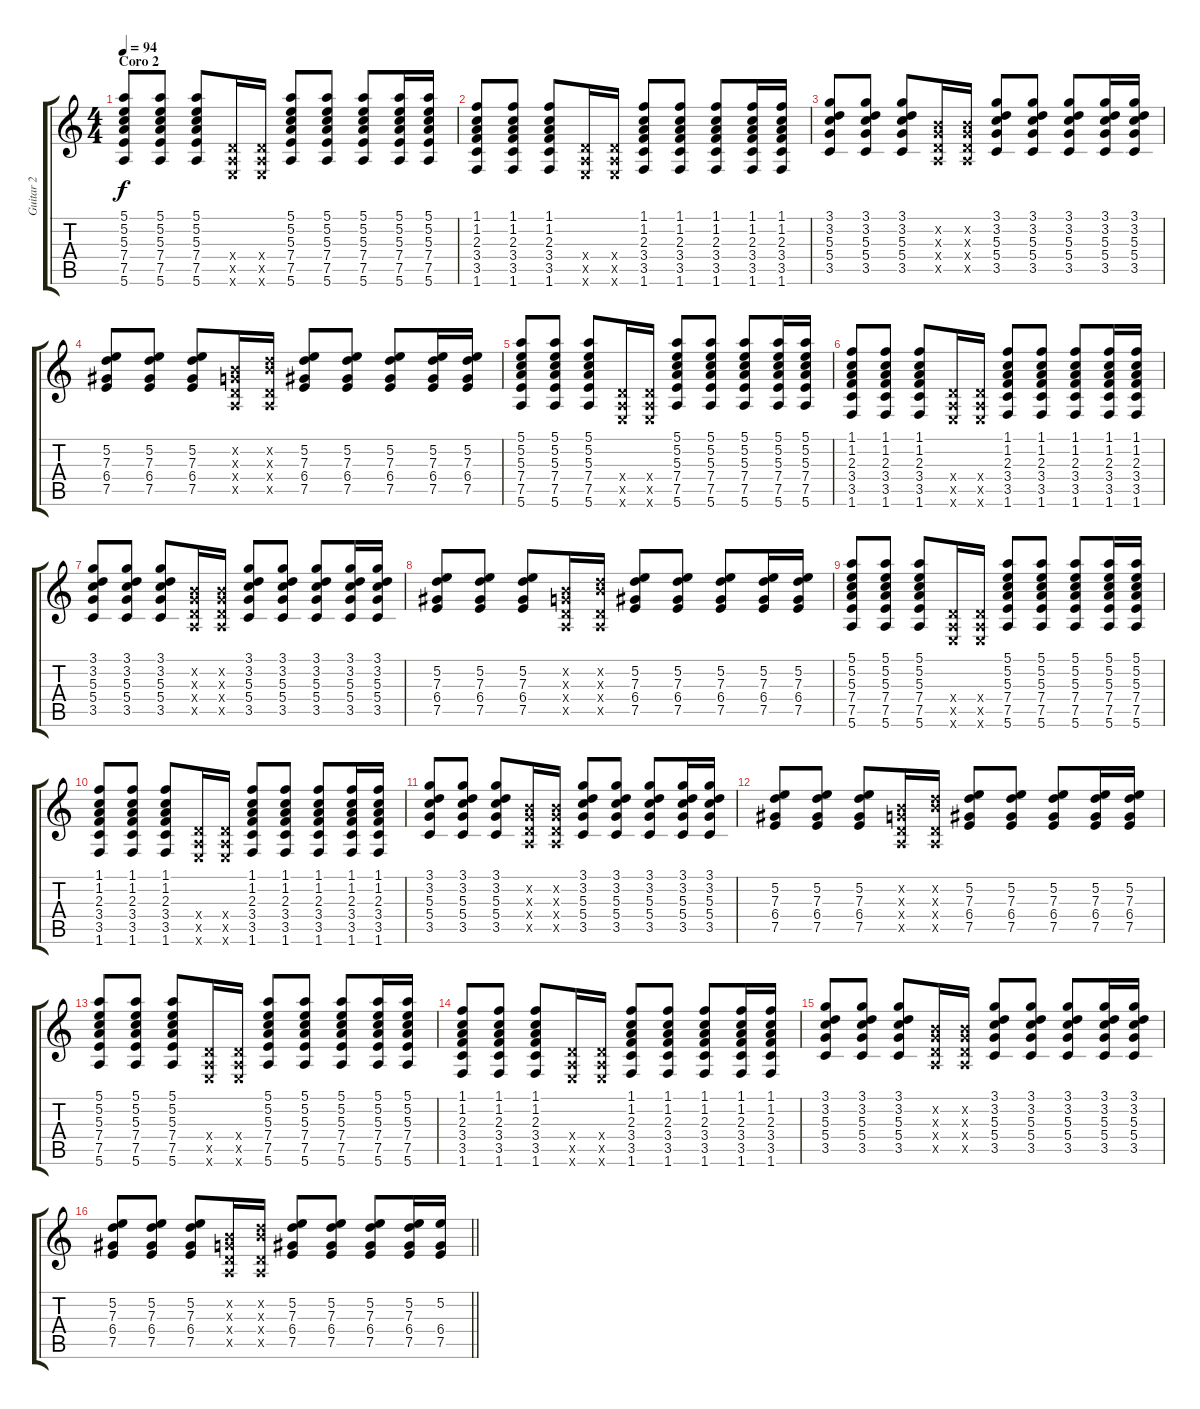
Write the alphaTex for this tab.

\track ("Guitar 2" "Guitar 2") {instrument overdrivenguitar}
\staff {score tabs}
\tuning (E4 B3 G3 D3 A2 E2) {hide}
\ts (4 4)
\section ("" "Coro 2")
\tempo 94
\clef g2
\ks c
(5.1 5.2 5.3 7.4 7.5 5.6).8{dy f} (5.1 5.2 5.3 7.4 7.5 5.6).8 (5.1 5.2 5.3 7.4 7.5 5.6).8 (0.4{x} 0.5{x} 0.6{x}).16 (0.4{x} 0.5{x} 0.6{x}).16 (5.1 5.2 5.3 7.4 7.5 5.6).8 (5.1 5.2 5.3 7.4 7.5 5.6).8 (5.1 5.2 5.3 7.4 7.5 5.6).8 (5.1 5.2 5.3 7.4 7.5 5.6).16 (5.1 5.2 5.3 7.4 7.5 5.6).16 |
(1.1 1.2 2.3 3.4 3.5 1.6).8 (1.1 1.2 2.3 3.4 3.5 1.6).8 (1.1 1.2 2.3 3.4 3.5 1.6).8 (0.4{x} 0.5{x} 0.6{x}).16 (0.4{x} 0.5{x} 0.6{x}).16 (1.1 1.2 2.3 3.4 3.5 1.6).8 (1.1 1.2 2.3 3.4 3.5 1.6).8 (1.1 1.2 2.3 3.4 3.5 1.6).8 (1.1 1.2 2.3 3.4 3.5 1.6).16 (1.1 1.2 2.3 3.4 3.5 1.6).16 |
(3.1 3.2 5.3 5.4 3.5).8 (3.1 3.2 5.3 5.4 3.5).8 (3.1 3.2 5.3 5.4 3.5).8 (0.2{x} 0.3{x} 0.4{x} 0.5{x}).16 (0.2{x} 0.3{x} 0.4{x} 0.5{x}).16 (3.1 3.2 5.3 5.4 3.5).8 (3.1 3.2 5.3 5.4 3.5).8 (3.1 3.2 5.3 5.4 3.5).8 (3.1 3.2 5.3 5.4 3.5).16 (3.1 3.2 5.3 5.4 3.5).16 |
(5.2 7.3 6.4 7.5).8 (5.2 7.3 6.4 7.5).8 (5.2 7.3 6.4 7.5).8 (0.2{x} 0.3{x} 0.4{x} 0.5{x}).16 (0.2{x} 7.3{x} 0.4{x} 0.5{x}).16 (5.2 7.3 6.4 7.5).8 (5.2 7.3 6.4 7.5).8 (5.2 7.3 6.4 7.5).8 (5.2 7.3 6.4 7.5).16 (5.2 7.3 6.4 7.5).16 |
(5.1 5.2 5.3 7.4 7.5 5.6).8 (5.1 5.2 5.3 7.4 7.5 5.6).8 (5.1 5.2 5.3 7.4 7.5 5.6).8 (0.4{x} 0.5{x} 0.6{x}).16 (0.4{x} 0.5{x} 0.6{x}).16 (5.1 5.2 5.3 7.4 7.5 5.6).8 (5.1 5.2 5.3 7.4 7.5 5.6).8 (5.1 5.2 5.3 7.4 7.5 5.6).8 (5.1 5.2 5.3 7.4 7.5 5.6).16 (5.1 5.2 5.3 7.4 7.5 5.6).16 |
(1.1 1.2 2.3 3.4 3.5 1.6).8 (1.1 1.2 2.3 3.4 3.5 1.6).8 (1.1 1.2 2.3 3.4 3.5 1.6).8 (0.4{x} 0.5{x} 0.6{x}).16 (0.4{x} 0.5{x} 0.6{x}).16 (1.1 1.2 2.3 3.4 3.5 1.6).8 (1.1 1.2 2.3 3.4 3.5 1.6).8 (1.1 1.2 2.3 3.4 3.5 1.6).8 (1.1 1.2 2.3 3.4 3.5 1.6).16 (1.1 1.2 2.3 3.4 3.5 1.6).16 |
(3.1 3.2 5.3 5.4 3.5).8 (3.1 3.2 5.3 5.4 3.5).8 (3.1 3.2 5.3 5.4 3.5).8 (0.2{x} 0.3{x} 0.4{x} 0.5{x}).16 (0.2{x} 0.3{x} 0.4{x} 0.5{x}).16 (3.1 3.2 5.3 5.4 3.5).8 (3.1 3.2 5.3 5.4 3.5).8 (3.1 3.2 5.3 5.4 3.5).8 (3.1 3.2 5.3 5.4 3.5).16 (3.1 3.2 5.3 5.4 3.5).16 |
(5.2 7.3 6.4 7.5).8 (5.2 7.3 6.4 7.5).8 (5.2 7.3 6.4 7.5).8 (0.2{x} 0.3{x} 0.4{x} 0.5{x}).16 (0.2{x} 7.3{x} 0.4{x} 0.5{x}).16 (5.2 7.3 6.4 7.5).8 (5.2 7.3 6.4 7.5).8 (5.2 7.3 6.4 7.5).8 (5.2 7.3 6.4 7.5).16 (5.2 7.3 6.4 7.5).16 |
(5.1 5.2 5.3 7.4 7.5 5.6).8 (5.1 5.2 5.3 7.4 7.5 5.6).8 (5.1 5.2 5.3 7.4 7.5 5.6).8 (0.4{x} 0.5{x} 0.6{x}).16 (0.4{x} 0.5{x} 0.6{x}).16 (5.1 5.2 5.3 7.4 7.5 5.6).8 (5.1 5.2 5.3 7.4 7.5 5.6).8 (5.1 5.2 5.3 7.4 7.5 5.6).8 (5.1 5.2 5.3 7.4 7.5 5.6).16 (5.1 5.2 5.3 7.4 7.5 5.6).16 |
(1.1 1.2 2.3 3.4 3.5 1.6).8 (1.1 1.2 2.3 3.4 3.5 1.6).8 (1.1 1.2 2.3 3.4 3.5 1.6).8 (0.4{x} 0.5{x} 0.6{x}).16 (0.4{x} 0.5{x} 0.6{x}).16 (1.1 1.2 2.3 3.4 3.5 1.6).8 (1.1 1.2 2.3 3.4 3.5 1.6).8 (1.1 1.2 2.3 3.4 3.5 1.6).8 (1.1 1.2 2.3 3.4 3.5 1.6).16 (1.1 1.2 2.3 3.4 3.5 1.6).16 |
(3.1 3.2 5.3 5.4 3.5).8 (3.1 3.2 5.3 5.4 3.5).8 (3.1 3.2 5.3 5.4 3.5).8 (0.2{x} 0.3{x} 0.4{x} 0.5{x}).16 (0.2{x} 0.3{x} 0.4{x} 0.5{x}).16 (3.1 3.2 5.3 5.4 3.5).8 (3.1 3.2 5.3 5.4 3.5).8 (3.1 3.2 5.3 5.4 3.5).8 (3.1 3.2 5.3 5.4 3.5).16 (3.1 3.2 5.3 5.4 3.5).16 |
(5.2 7.3 6.4 7.5).8 (5.2 7.3 6.4 7.5).8 (5.2 7.3 6.4 7.5).8 (0.2{x} 0.3{x} 0.4{x} 0.5{x}).16 (0.2{x} 7.3{x} 0.4{x} 0.5{x}).16 (5.2 7.3 6.4 7.5).8 (5.2 7.3 6.4 7.5).8 (5.2 7.3 6.4 7.5).8 (5.2 7.3 6.4 7.5).16 (5.2 7.3 6.4 7.5).16 |
(5.1 5.2 5.3 7.4 7.5 5.6).8 (5.1 5.2 5.3 7.4 7.5 5.6).8 (5.1 5.2 5.3 7.4 7.5 5.6).8 (0.4{x} 0.5{x} 0.6{x}).16 (0.4{x} 0.5{x} 0.6{x}).16 (5.1 5.2 5.3 7.4 7.5 5.6).8 (5.1 5.2 5.3 7.4 7.5 5.6).8 (5.1 5.2 5.3 7.4 7.5 5.6).8 (5.1 5.2 5.3 7.4 7.5 5.6).16 (5.1 5.2 5.3 7.4 7.5 5.6).16 |
(1.1 1.2 2.3 3.4 3.5 1.6).8 (1.1 1.2 2.3 3.4 3.5 1.6).8 (1.1 1.2 2.3 3.4 3.5 1.6).8 (0.4{x} 0.5{x} 0.6{x}).16 (0.4{x} 0.5{x} 0.6{x}).16 (1.1 1.2 2.3 3.4 3.5 1.6).8 (1.1 1.2 2.3 3.4 3.5 1.6).8 (1.1 1.2 2.3 3.4 3.5 1.6).8 (1.1 1.2 2.3 3.4 3.5 1.6).16 (1.1 1.2 2.3 3.4 3.5 1.6).16 |
(3.1 3.2 5.3 5.4 3.5).8 (3.1 3.2 5.3 5.4 3.5).8 (3.1 3.2 5.3 5.4 3.5).8 (0.2{x} 0.3{x} 0.4{x} 0.5{x}).16 (0.2{x} 0.3{x} 0.4{x} 0.5{x}).16 (3.1 3.2 5.3 5.4 3.5).8 (3.1 3.2 5.3 5.4 3.5).8 (3.1 3.2 5.3 5.4 3.5).8 (3.1 3.2 5.3 5.4 3.5).16 (3.1 3.2 5.3 5.4 3.5).16 |
\barLineRight lightlight
(5.2 7.3 6.4 7.5).8 (5.2 7.3 6.4 7.5).8 (5.2 7.3 6.4 7.5).8 (0.2{x} 0.3{x} 0.4{x} 0.5{x}).16 (0.2{x} 7.3{x} 0.4{x} 0.5{x}).16 (5.2 7.3 6.4 7.5).8 (5.2 7.3 6.4 7.5).8 (5.2 7.3 6.4 7.5).8 (5.2 7.3 6.4 7.5).16 (5.2 6.4 7.5).16
